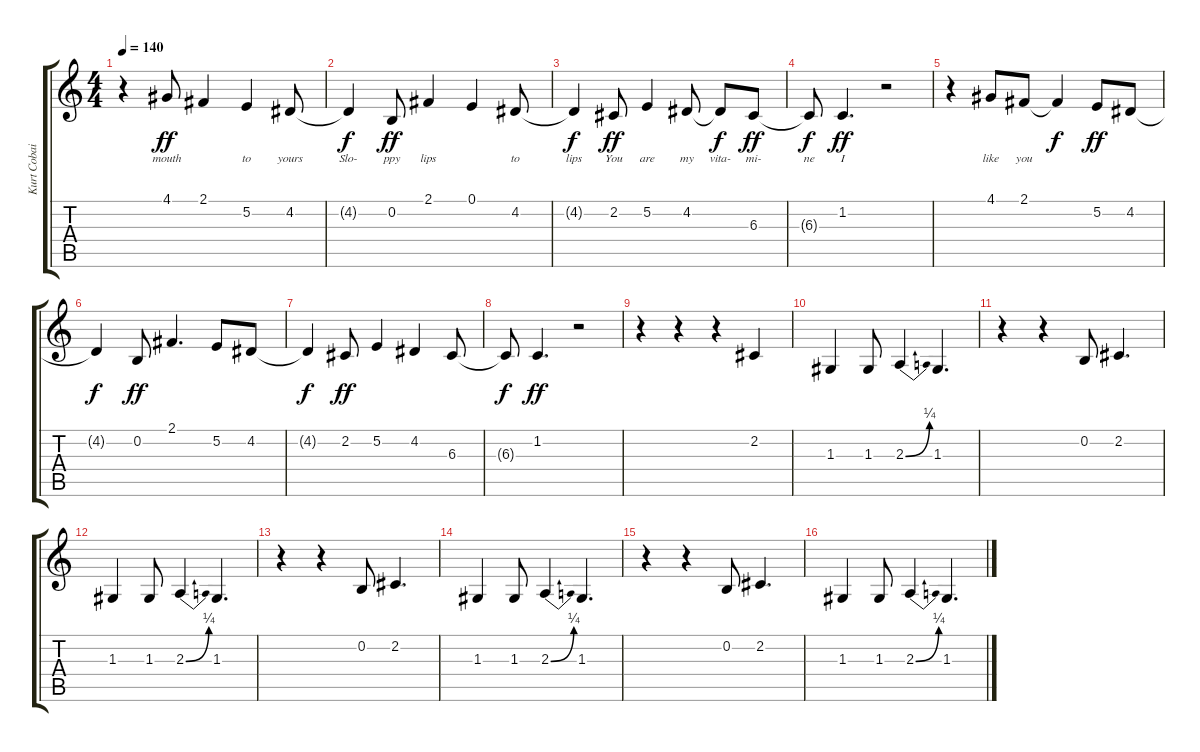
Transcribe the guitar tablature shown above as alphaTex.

\track ("Kurt Cobain (Voz)" "Kurt Cobai") {instrument flute}
\staff {score tabs}
\tuning (E4 B3 G3 D3 A2 E2) {hide}
\ts (4 4)
\tempo 140
\clef g2
\ks c
r.4{dy ff} 4.1.8{lyrics (0 "mouth") lyrics (1 "") lyrics (2 "") lyrics (3 "") lyrics (4 "")} 2.1.4{lyrics (0 "") lyrics (1 "") lyrics (2 "") lyrics (3 "") lyrics (4 "")} 5.2.4{lyrics (0 "to") lyrics (1 "") lyrics (2 "") lyrics (3 "") lyrics (4 "")} 4.2.8{lyrics (0 "yours") lyrics (1 "") lyrics (2 "") lyrics (3 "") lyrics (4 "")} |
4.2{t}.4{lyrics (0 "Slo-") lyrics (1 "") lyrics (2 "") lyrics (3 "") lyrics (4 "") dy f} 0.2.8{lyrics (0 "ppy") lyrics (1 "") lyrics (2 "") lyrics (3 "") lyrics (4 "") dy ff} 2.1.4{lyrics (0 "lips") lyrics (1 "") lyrics (2 "") lyrics (3 "") lyrics (4 "")} 0.1.4{lyrics (0 "") lyrics (1 "") lyrics (2 "") lyrics (3 "") lyrics (4 "")} 4.2.8{lyrics (0 "to") lyrics (1 "") lyrics (2 "") lyrics (3 "") lyrics (4 "")} |
4.2{t}.4{lyrics (0 "lips") lyrics (1 "") lyrics (2 "") lyrics (3 "") lyrics (4 "") dy f} 2.2.8{lyrics (0 "You") lyrics (1 "") lyrics (2 "") lyrics (3 "") lyrics (4 "") dy ff} 5.2.4{lyrics (0 "are") lyrics (1 "") lyrics (2 "") lyrics (3 "") lyrics (4 "")} 4.2.8{lyrics (0 "my") lyrics (1 "") lyrics (2 "") lyrics (3 "") lyrics (4 "")} 4.2{t}.8{lyrics (0 "vita-") lyrics (1 "") lyrics (2 "") lyrics (3 "") lyrics (4 "") dy f} 6.3.8{lyrics (0 "mi-") lyrics (1 "") lyrics (2 "") lyrics (3 "") lyrics (4 "") dy ff} |
6.3{t}.8{lyrics (0 "ne") lyrics (1 "") lyrics (2 "") lyrics (3 "") lyrics (4 "") dy f} 1.2.4{d lyrics (0 "I") lyrics (1 "") lyrics (2 "") lyrics (3 "") lyrics (4 "") dy ff} r.2 |
r.4 4.1.8{lyrics (0 "like") lyrics (1 "") lyrics (2 "") lyrics (3 "") lyrics (4 "")} 2.1.8{lyrics (0 "you") lyrics (1 "") lyrics (2 "") lyrics (3 "") lyrics (4 "")} 2.1{t}.4{dy f} 5.2.8{dy ff} 4.2.8 |
4.2{t}.4{dy f} 0.2.8{dy ff} 2.1.4{d} 5.2.8 4.2.8 |
4.2{t}.4{dy f} 2.2.8{dy ff} 5.2.4 4.2.4 6.3.8 |
6.3{t}.8{dy f} 1.2.4{d dy ff} r.2 |
r.4 r.4 r.4 2.2.4 |
1.3.4 1.3.8 2.3{be (bend 0 0 60 1)}.4 1.3.4{d} |
r.4 r.4 0.2.8 2.2.4{d} |
1.3.4 1.3.8 2.3{be (bend 0 0 60 1)}.4 1.3.4{d} |
r.4 r.4 0.2.8 2.2.4{d} |
1.3.4 1.3.8 2.3{be (bend 0 0 60 1)}.4 1.3.4{d} |
r.4 r.4 0.2.8 2.2.4{d} |
1.3.4 1.3.8 2.3{be (bend 0 0 60 1)}.4 1.3.4{d}
